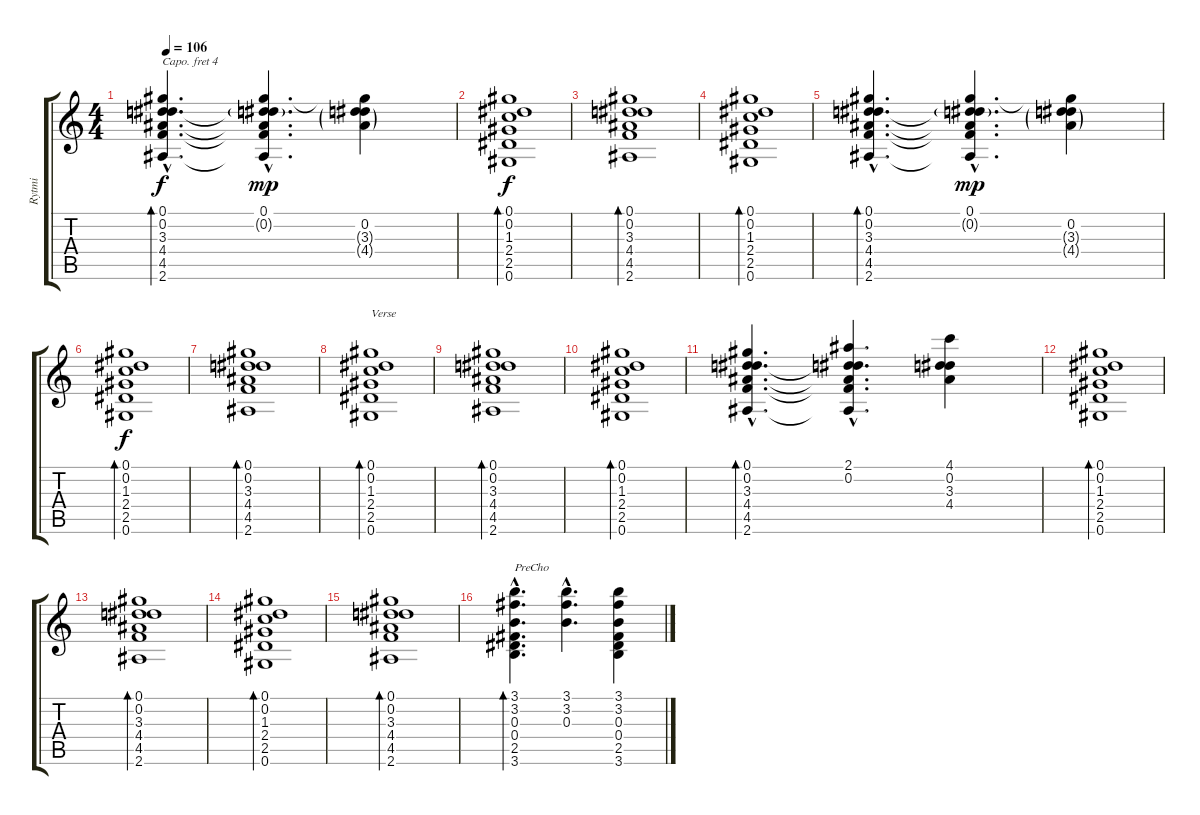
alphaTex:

\track ("Rytmi" "Rytmi") {instrument distortionguitar}
\staff {score tabs}
\capo 4
\tuning (E4 B3 G3 D3 A2 E2) {hide}
\ts (4 4)
\tempo 106
\clef g2
\ks c
(0.1{hac} 0.2{hac} 3.3{hac} 4.4{hac} 4.5{hac} 2.6{hac}).4{d bd 60 dy f} (0.1{hac} 0.2{g hac} 3.3{hac t} 4.4{hac t} 4.5{hac t} 2.6{hac t}).4{d dy mp} (0.1{t} 0.2 3.3{g} 4.4{g}).4 |
(0.1 0.2 1.3 2.4 2.5 0.6).1{bd 60 dy f} |
(0.1 0.2 3.3 4.4 4.5 2.6).1{bd 60} |
(0.1 0.2 1.3 2.4 2.5 0.6).1{bd 60} |
(0.1{hac} 0.2{hac} 3.3{hac} 4.4{hac} 4.5{hac} 2.6{hac}).4{d bd 60} (0.1{hac} 0.2{g hac} 3.3{hac t} 4.4{hac t} 4.5{hac t} 2.6{hac t}).4{d dy mp} (0.1{t} 0.2 3.3{g} 4.4{g}).4 |
(0.1 0.2 1.3 2.4 2.5 0.6).1{bd 60 dy f} |
(0.1 0.2 3.3 4.4 4.5 2.6).1{bd 60} |
(0.1 0.2 1.3 2.4 2.5 0.6).1{bd 60 txt "Verse"} |
(0.1 0.2 3.3 4.4 4.5 2.6).1{bd 60} |
(0.1 0.2 1.3 2.4 2.5 0.6).1{bd 60} |
(0.1{hac} 0.2{hac} 3.3{hac} 4.4{hac} 4.5{hac} 2.6{hac}).4{d bd 60} (2.1{hac} 0.2{hac} 3.3{hac t} 4.4{hac t} 4.5{hac t} 2.6{hac t}).4{d} (4.1 0.2 3.3 4.4).4 |
(0.1 0.2 1.3 2.4 2.5 0.6).1{bd 60} |
(0.1 0.2 3.3 4.4 4.5 2.6).1{bd 60} |
(0.1 0.2 1.3 2.4 2.5 0.6).1{bd 60} |
(0.1 0.2 3.3 4.4 4.5 2.6).1{bd 60} |
(3.1{hac} 3.2{hac} 0.3{hac} 0.4{hac} 2.5{hac} 3.6{hac}).4{d bd 60 txt "PreCho"} (3.1{hac} 3.2{hac} 0.3{hac}).4{d} (3.1 3.2 0.3 0.4 2.5 3.6).4
